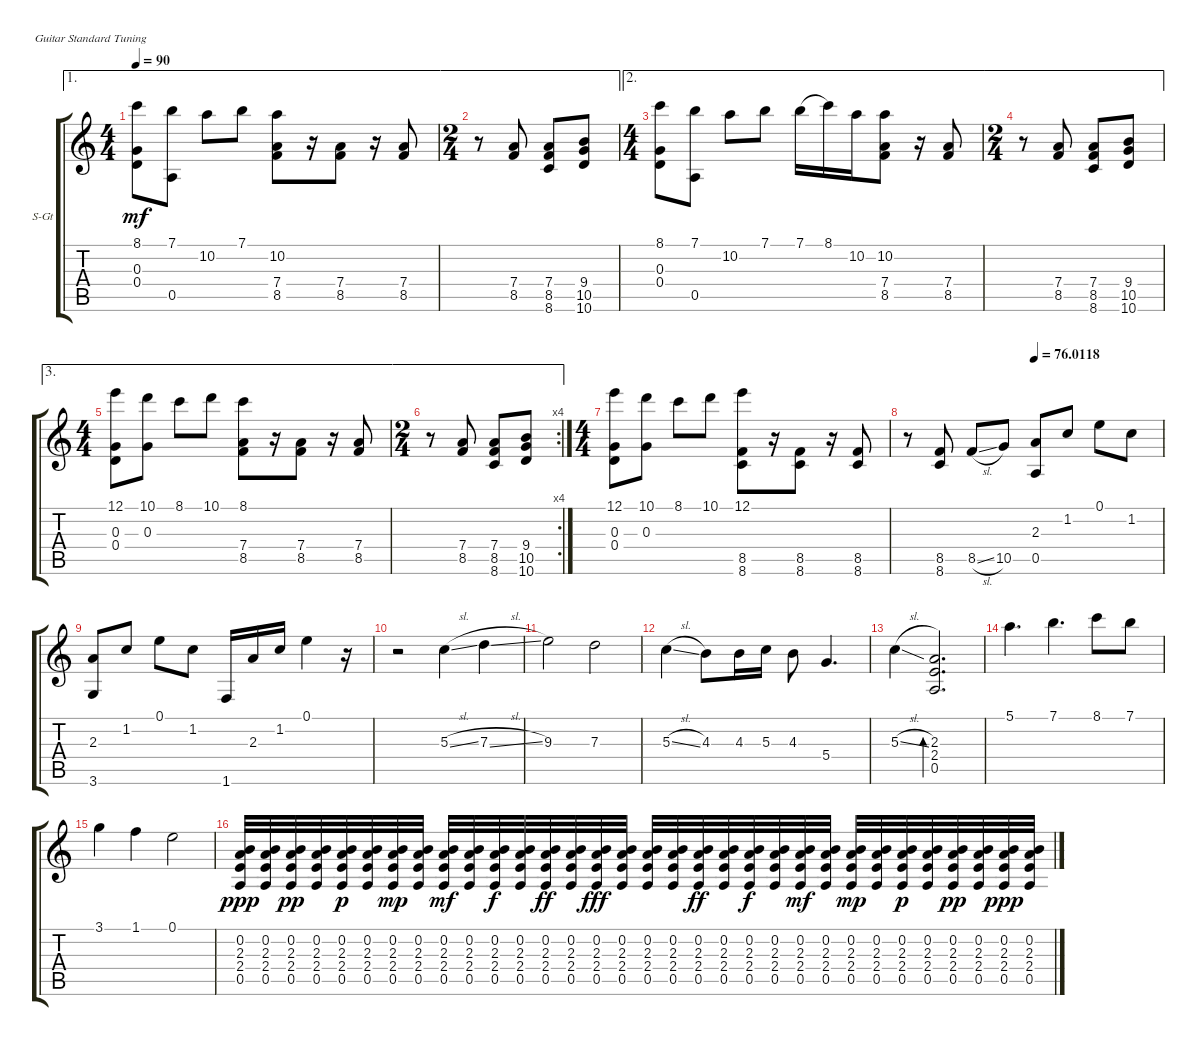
\defaultSystemsLayout 4
\bracketExtendMode groupsimilarinstruments
\firstSystemTrackNameOrientation horizontal
\otherSystemsTrackNameOrientation horizontal
\track ("Steel Guitar" "S-Gt") {instrument acousticguitarsteel}
\staff {score tabs}
\tuning (E4 B3 G3 D3 A2 E2)
\ae 1
\ts (4 4)
\tempo 90
\clef g2
\scale
0.930643
\ks c
(0.4 0.3 8.1).8{dy mf} (7.1 0.5).8 10.2.8 7.1.8 (8.5 7.4 10.2).8 r.16 (8.5 7.4).8 r.16 (8.5 7.4).8 |
\ae 1
\ts (2 4)
\scale
0.930643 r.8 (8.5 7.4).8 (8.6 8.5 7.4).8 (10.6 10.5 9.4).8 |
\ae 2
\ts (4 4)
\scale
1.13871 (0.4 0.3 8.1).8 (7.1 0.5).8 10.2.8 7.1.8 7.1.16{legatoorigin} 8.1.16 10.2.16 (8.5 7.4 10.2).8 r.16 (8.5 7.4).8 |
\ae 2
\ts (2 4)
\scale
0.930643 r.8 (8.5 7.4).8 (8.6 8.5 7.4).8 (10.6 10.5 9.4).8 |
\ae 3
\ts (4 4)
\scale
0.930643 (0.4 0.3 12.1).8 (10.1 0.3).8 8.1.8 10.1.8 (8.5 7.4 8.1).8 r.16 (8.5 7.4).8 r.16 (8.5 7.4).8 |
\ae 3
\rc 4
\ts (2 4)
\scale
1.13871 r.8 (8.5 7.4).8 (8.6 8.5 7.4).8 (10.6 10.5 9.4).8 |
\ts (4 4)
\scale
0.930643 (0.4 0.3 12.1).8 (10.1 0.3).8 8.1.8 10.1.8 (8.6 8.5 12.1).8 r.16 (8.6 8.5).8 r.16 (8.6 8.5).8 |
\tempo (76.0118 0.5)
\scale
0.930643 r.8 (8.6 8.5).8 8.5{sl}.8 10.5.8 (2.3 0.5).8 1.2.8 0.1.8 1.2.8 |
\scale
1.07818 (3.6 2.3).8 1.2.8 0.1.8 1.2.8 1.6.16 2.3.16 1.2.16 0.1.4 r.16 |
\scale
0.960908 r.2 5.3{sl}.4 7.3{sl}.4 |
\scale
0.960908 9.3.2 7.3.2 |
\scale
1.07818 5.3{sl}.4 4.3.8 4.3.16 5.3.16 4.3.8 5.4.4{d} |
\scale
0.960908 5.3{sl}.4 (0.5 2.4 2.3).2{d bd 253} |
\scale
0.960908 5.1.4{d} 7.1.4{d} 8.1.8 7.1.8 |
\scale
0.567013 3.1.4 1.1.4 0.1.2 |
\scale
2.18219 (0.5 2.4 2.3 0.2).32{dy ppp} (0.5 2.4 2.3 0.2).32 (0.5 2.4 2.3 0.2).32{dy pp} (0.5 2.4 2.3 0.2).32 (0.5 2.4 2.3 0.2).32{dy p} (0.5 2.4 2.3 0.2).32 (0.5 2.4 2.3 0.2).32{dy mp} (0.5 2.4 2.3 0.2).32 (0.5 2.4 2.3 0.2).32{dy mf} (0.5 2.4 2.3 0.2).32 (0.5 2.4 2.3 0.2).32{dy f} (0.5 2.4 2.3 0.2).32 (0.5 2.4 2.3 0.2).32{dy ff} (0.5 2.4 2.3 0.2).32 (0.5 2.4 2.3 0.2).32{dy fff} (0.5 2.4 2.3 0.2).32 (0.5 2.4 2.3 0.2).32 (0.5 2.4 2.3 0.2).32 (0.5 2.4 2.3 0.2).32{dy ff} (0.5 2.4 2.3 0.2).32 (0.5 2.4 2.3 0.2).32{dy f} (0.5 2.4 2.3 0.2).32 (0.5 2.4 2.3 0.2).32{dy mf} (0.5 2.4 2.3 0.2).32 (0.5 2.4 2.3 0.2).32{dy mp} (0.5 2.4 2.3 0.2).32 (0.5 2.4 2.3 0.2).32{dy p} (0.5 2.4 2.3 0.2).32 (0.5 2.4 2.3 0.2).32{dy pp} (0.5 2.4 2.3 0.2).32 (0.5 2.4 2.3 0.2).32{dy ppp} (0.5 2.4 2.3 0.2).32
